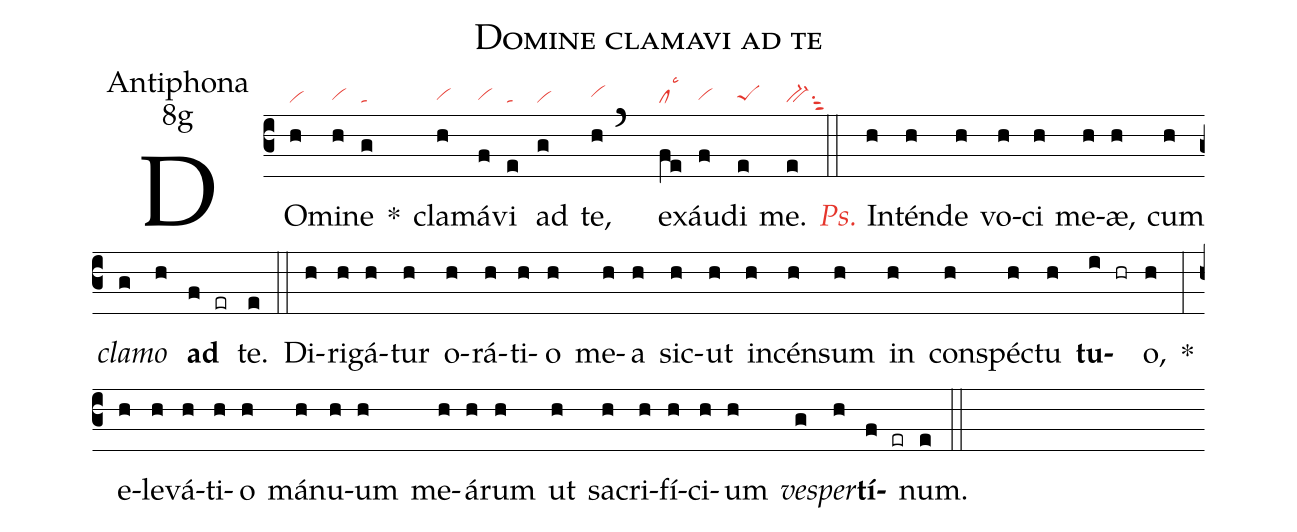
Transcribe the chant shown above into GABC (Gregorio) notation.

name:Domine clamavi ad te;
office-part:Antiphona;
mode:8g;
nabc-lines:1;
%%
(c3) DO(h|vi)mi(h|vihg)ne(g|ta) <sp>*</sp>() cla(h|vihg)má(f|vihg)vi(e|ta) ad(g|vi) te,(h`|vihh) ex(fe|cllsc3)áu(f|vihg)di(e|peShg) me.(e|bv-su1sut2) (::)

<i><c>Ps.</c></i> In(h)tén(h)de(h) vo(h)ci(h) me(h)æ,(h) cum(h) <i>cla</i>(g)<i>mo</i>(h) <b>ad</b>(f er) te.(e) (::)
Di(h)ri(h)gá(h)tur(h) o(h)rá(h)ti(h)o(h) me(h)a(h) sic(h)ut(h) in(h)cén(h)sum(h) in(h) con(h)spéc(h)tu(h) <b>tu</b>(i hr)o,(h) <sp>*</sp>(:) e(h)le(h)vá(h)ti(h)o(h) má(h)nu(h)um(h) me(h)á(h)rum(h) ut(h) sa(h)cri(h)fí(h)ci(h)um(h) <i>ves</i>(g)<i>per</i>(h)<b>tí</b>(f er)num.(e) (::)
